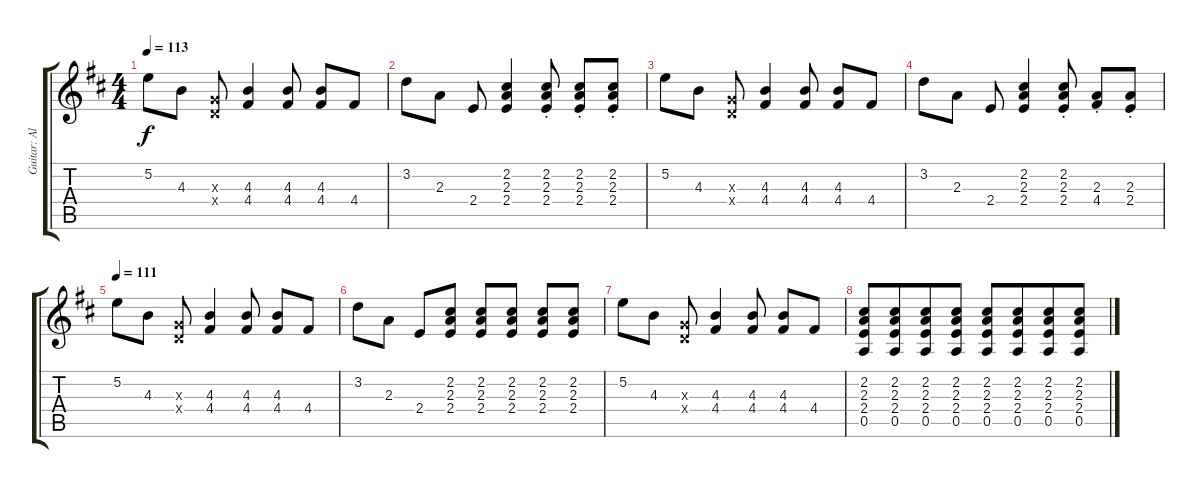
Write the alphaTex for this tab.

\track ("Guitar: Alan" "Guitar: Al") {instrument distortionguitar}
\staff {score tabs}
\tuning (E4 B3 G3 D3 A2 E2) {hide}
\ts (4 4)
\tempo 113
\clef g2
\ks d
5.2.8{dy f} 4.3.8 (0.3{x} 0.4{x}).8 (4.3 4.4).4 (4.3 4.4).8 (4.3 4.4).8 4.4.8 |
3.2.8 2.3.8 2.4.8 (2.2 2.3 2.4).4 (2.2{st} 2.3{st} 2.4{st}).8 (2.2{st} 2.3{st} 2.4{st}).8 (2.2{st} 2.3{st} 2.4{st}).8 |
5.2.8 4.3.8 (0.3{x} 0.4{x}).8 (4.3 4.4).4 (4.3 4.4).8 (4.3 4.4).8 4.4.8 |
3.2.8 2.3.8 2.4.8 (2.2 2.3 2.4).4 (2.2{st} 2.3{st} 2.4{st}).8 (2.3{st} 4.4{st}).8 (2.3{st} 2.4{st}).8 |
\tempo 111
5.2.8 4.3.8 (0.3{x} 0.4{x}).8 (4.3 4.4).4 (4.3 4.4).8 (4.3 4.4).8 4.4.8 |
3.2.8 2.3.8 2.4.8 (2.2 2.3 2.4).8 (2.2 2.3 2.4).8 (2.2 2.3 2.4).8 (2.2 2.3 2.4).8 (2.2 2.3 2.4).8 |
5.2.8 4.3.8 (0.3{x} 0.4{x}).8 (4.3 4.4).4 (4.3 4.4).8 (4.3 4.4).8 4.4.8 |
(2.2 2.3 2.4 0.5).8 (2.2 2.3 2.4 0.5).8{beam merge} (2.2 2.3 2.4 0.5).8 (2.2 2.3 2.4 0.5).8 (2.2 2.3 2.4 0.5).8 (2.2 2.3 2.4 0.5).8{beam merge} (2.2 2.3 2.4 0.5).8 (2.2 2.3 2.4 0.5).8
